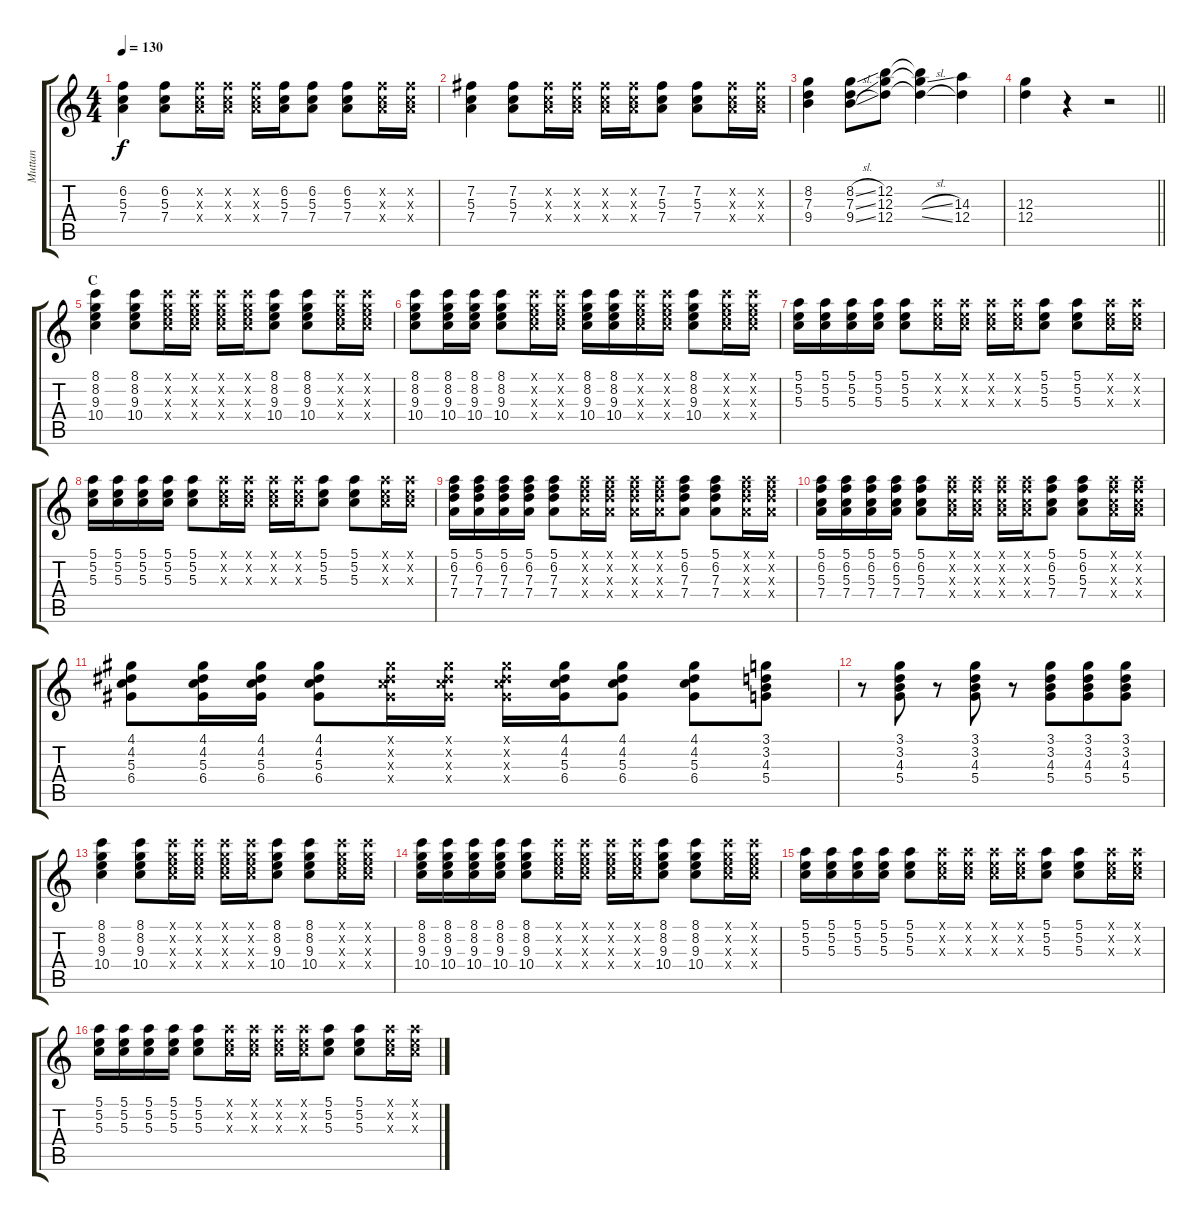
\track ("Muttan" "Muttan") {instrument electricguitarclean}
\staff {score tabs}
\tuning (E4 B3 G3 D3 A2 E2) {hide}
\ts (4 4)
\tempo 130
\clef g2
\ks c
(6.2 5.3 7.4).4{dy f} (6.2 5.3 7.4).8 (6.2{x} 5.3{x} 7.4{x}).16 (6.2{x} 5.3{x} 7.4{x}).16 (6.2{x} 5.3{x} 7.4{x}).16 (6.2 5.3 7.4).16 (6.2 5.3 7.4).8 (6.2 5.3 7.4).8 (6.2{x} 5.3{x} 7.4{x}).16 (6.2{x} 5.3{x} 7.4{x}).16 |
(7.2 5.3 7.4).4 (7.2 5.3 7.4).8 (7.2{x} 5.3{x} 7.4{x}).16 (7.2{x} 5.3{x} 7.4{x}).16 (7.2{x} 5.3{x} 7.4{x}).16 (7.2{x} 5.3{x} 7.4{x}).16 (7.2 5.3 7.4).8 (7.2 5.3 7.4).8 (7.2{x} 5.3{x} 7.4{x}).16 (7.2{x} 5.3{x} 7.4{x}).16 |
(8.2 7.3 9.4).4 (8.2{sl} 7.3{sl} 9.4{sl}).8 (12.2 12.3 12.4).8 (12.2{t} 12.3{sl t} 12.4{sl t}).4 (14.3 12.4).4 |
\barLineRight lightlight
(12.3 12.4).4 r.4 r.2 |
\section ("" "C")
(8.1 8.2 9.3 10.4).4 (8.1 8.2 9.3 10.4).8 (8.1{x} 8.2{x} 9.3{x} 10.4{x}).16 (8.1{x} 8.2{x} 9.3{x} 10.4{x}).16 (8.1{x} 8.2{x} 9.3{x} 10.4{x}).16 (8.1{x} 8.2{x} 9.3{x} 10.4{x}).16 (8.1 8.2 9.3 10.4).8 (8.1 8.2 9.3 10.4).8 (8.1{x} 8.2{x} 9.3{x} 10.4{x}).16 (8.1{x} 8.2{x} 9.3{x} 10.4{x}).16 |
(8.1 8.2 9.3 10.4).8 (8.1 8.2 9.3 10.4).16 (8.1 8.2 9.3 10.4).16 (8.1 8.2 9.3 10.4).8 (8.1{x} 8.2{x} 9.3{x} 10.4{x}).16 (8.1{x} 8.2{x} 9.3{x} 10.4{x}).16 (8.1 8.2 9.3 10.4).16 (8.1 8.2 9.3 10.4).16 (8.1{x} 8.2{x} 9.3{x} 10.4{x}).16 (8.1{x} 8.2{x} 9.3{x} 10.4{x}).16 (8.1 8.2 9.3 10.4).8 (8.1{x} 8.2{x} 9.3{x} 10.4{x}).16 (8.1{x} 8.2{x} 9.3{x} 10.4{x}).16 |
(5.1 5.2 5.3).16 (5.1 5.2 5.3).16 (5.1 5.2 5.3).16 (5.1 5.2 5.3).16 (5.1 5.2 5.3).8 (5.1{x} 5.2{x} 5.3{x}).16 (5.1{x} 5.2{x} 5.3{x}).16 (5.1{x} 5.2{x} 5.3{x}).16 (5.1{x} 5.2{x} 5.3{x}).16 (5.1 5.2 5.3).8 (5.1 5.2 5.3).8 (5.1{x} 5.2{x} 5.3{x}).16 (5.1{x} 5.2{x} 5.3{x}).16 |
(5.1 5.2 5.3).16 (5.1 5.2 5.3).16 (5.1 5.2 5.3).16 (5.1 5.2 5.3).16 (5.1 5.2 5.3).8 (5.1{x} 5.2{x} 5.3{x}).16 (5.1{x} 5.2{x} 5.3{x}).16 (5.1{x} 5.2{x} 5.3{x}).16 (5.1{x} 5.2{x} 5.3{x}).16 (5.1 5.2 5.3).8 (5.1 5.2 5.3).8 (5.1{x} 5.2{x} 5.3{x}).16 (5.1{x} 5.2{x} 5.3{x}).16 |
(5.1 6.2 7.3 7.4).16 (5.1 6.2 7.3 7.4).16 (5.1 6.2 7.3 7.4).16 (5.1 6.2 7.3 7.4).16 (5.1 6.2 7.3 7.4).8 (5.1{x} 6.2{x} 7.3{x} 7.4{x}).16 (5.1{x} 6.2{x} 7.3{x} 7.4{x}).16 (5.1{x} 6.2{x} 7.3{x} 7.4{x}).16 (5.1{x} 6.2{x} 7.3{x} 7.4{x}).16 (5.1 6.2 7.3 7.4).8 (5.1 6.2 7.3 7.4).8 (5.1{x} 6.2{x} 7.3{x} 7.4{x}).16 (5.1{x} 6.2{x} 7.3{x} 7.4{x}).16 |
(5.1 6.2 5.3 7.4).16 (5.1 6.2 5.3 7.4).16 (5.1 6.2 5.3 7.4).16 (5.1 6.2 5.3 7.4).16 (5.1 6.2 5.3 7.4).8 (5.1{x} 6.2{x} 5.3{x} 7.4{x}).16 (5.1{x} 6.2{x} 5.3{x} 7.4{x}).16 (5.1{x} 6.2{x} 5.3{x} 7.4{x}).16 (5.1{x} 6.2{x} 5.3{x} 7.4{x}).16 (5.1 6.2 5.3 7.4).8 (5.1 6.2 5.3 7.4).8 (5.1{x} 6.2{x} 5.3{x} 7.4{x}).16 (5.1{x} 6.2{x} 5.3{x} 7.4{x}).16 |
(4.1 4.2 5.3 6.4).8 (4.1 4.2 5.3 6.4).16 (4.1 4.2 5.3 6.4).16 (4.1 4.2 5.3 6.4).8 (4.1{x} 4.2{x} 5.3{x} 6.4{x}).16 (4.1{x} 4.2{x} 5.3{x} 6.4{x}).16 (4.1{x} 4.2{x} 5.3{x} 6.4{x}).16 (4.1 4.2 5.3 6.4).16 (4.1 4.2 5.3 6.4).8 (4.1 4.2 5.3 6.4).8 (3.1 3.2 4.3 5.4).8 |
r.8 (3.1 3.2 4.3 5.4).8 r.8 (3.1 3.2 4.3 5.4).8 r.8 (3.1 3.2 4.3 5.4).8{beam merge} (3.1 3.2 4.3 5.4).8 (3.1 3.2 4.3 5.4).8 |
(8.1 8.2 9.3 10.4).4 (8.1 8.2 9.3 10.4).8 (8.1{x} 8.2{x} 9.3{x} 10.4{x}).16 (8.1{x} 8.2{x} 9.3{x} 10.4{x}).16 (8.1{x} 8.2{x} 9.3{x} 10.4{x}).16 (8.1{x} 8.2{x} 9.3{x} 10.4{x}).16 (8.1 8.2 9.3 10.4).8 (8.1 8.2 9.3 10.4).8 (8.1{x} 8.2{x} 9.3{x} 10.4{x}).16 (8.1{x} 8.2{x} 9.3{x} 10.4{x}).16 |
(8.1 8.2 9.3 10.4).16 (8.1 8.2 9.3 10.4).16 (8.1 8.2 9.3 10.4).16 (8.1 8.2 9.3 10.4).16 (8.1 8.2 9.3 10.4).8 (8.1{x} 8.2{x} 9.3{x} 10.4{x}).16 (8.1{x} 8.2{x} 9.3{x} 10.4{x}).16 (8.1{x} 8.2{x} 9.3{x} 10.4{x}).16 (8.1{x} 8.2{x} 9.3{x} 10.4{x}).16 (8.1 8.2 9.3 10.4).8 (8.1 8.2 9.3 10.4).8 (8.1{x} 8.2{x} 9.3{x} 10.4{x}).16 (8.1{x} 8.2{x} 9.3{x} 10.4{x}).16 |
(5.1 5.2 5.3).16 (5.1 5.2 5.3).16 (5.1 5.2 5.3).16 (5.1 5.2 5.3).16 (5.1 5.2 5.3).8 (5.1{x} 5.2{x} 5.3{x}).16 (5.1{x} 5.2{x} 5.3{x}).16 (5.1{x} 5.2{x} 5.3{x}).16 (5.1{x} 5.2{x} 5.3{x}).16 (5.1 5.2 5.3).8 (5.1 5.2 5.3).8 (5.1{x} 5.2{x} 5.3{x}).16 (5.1{x} 5.2{x} 5.3{x}).16 |
(5.1 5.2 5.3).16 (5.1 5.2 5.3).16 (5.1 5.2 5.3).16 (5.1 5.2 5.3).16 (5.1 5.2 5.3).8 (5.1{x} 5.2{x} 5.3{x}).16 (5.1{x} 5.2{x} 5.3{x}).16 (5.1{x} 5.2{x} 5.3{x}).16 (5.1{x} 5.2{x} 5.3{x}).16 (5.1 5.2 5.3).8 (5.1 5.2 5.3).8 (5.1{x} 5.2{x} 5.3{x}).16 (5.1{x} 5.2{x} 5.3{x}).16
